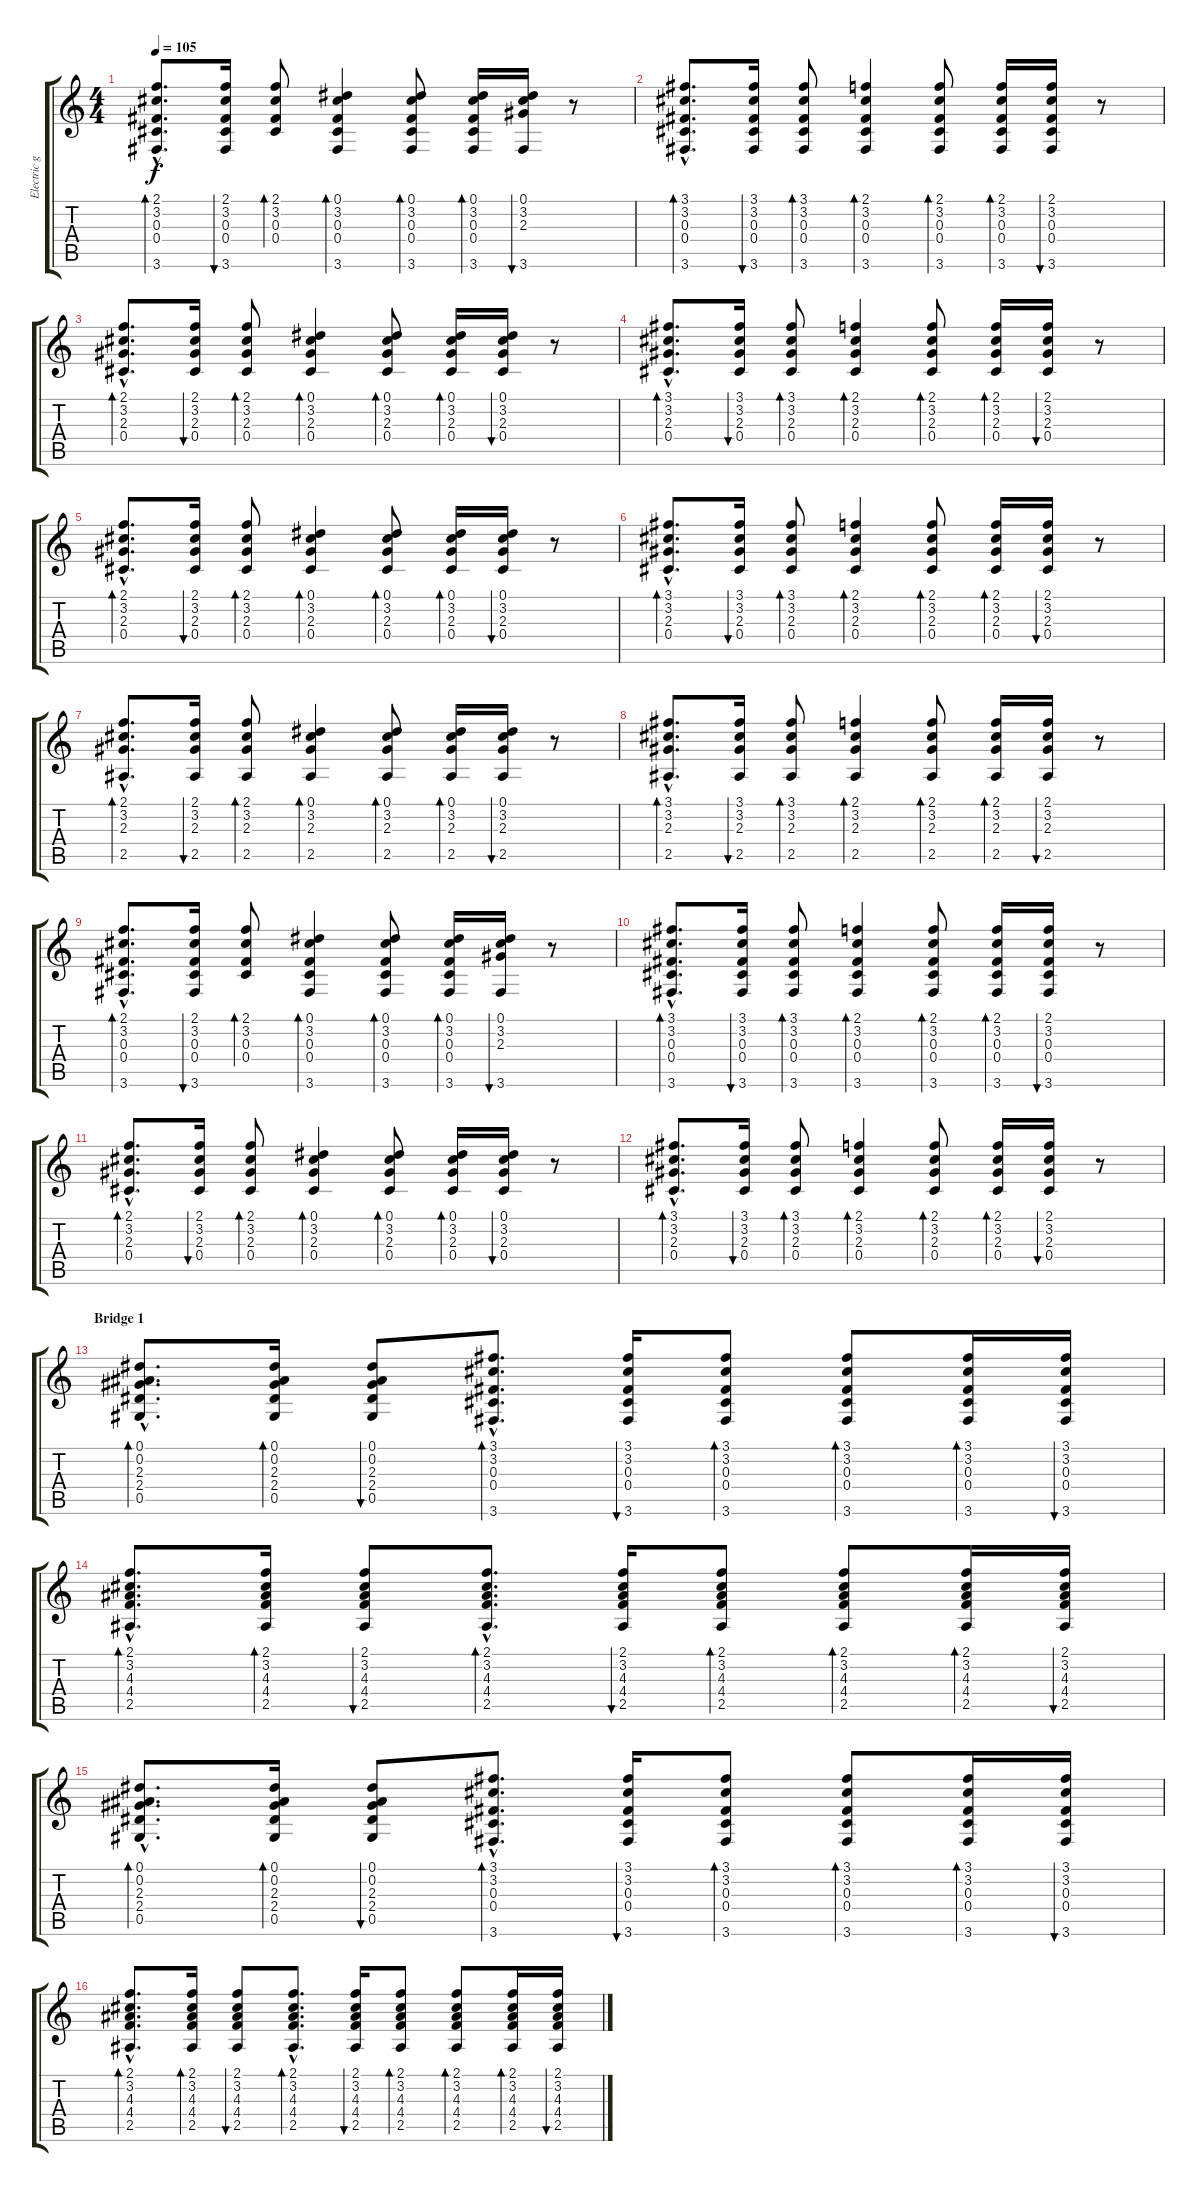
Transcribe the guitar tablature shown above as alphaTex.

\track ("Electric guitar (clean)" "Electric g") {instrument electricguitarclean}
\staff {score tabs}
\tuning (Eb4 Bb3 Gb3 Db3 Ab2 Eb2) {hide}
\ts (4 4)
\tempo 105
\clef g2
\ks c
(2.1{hac} 3.2{hac} 0.3{hac} 0.4{hac} 3.6{hac}).8{d bd 60 dy f} (2.1 3.2 0.3 0.4 3.6).16{bu 60} (2.1 3.2 0.3 0.4).8{bd 60} (0.1 3.2 0.3 0.4 3.6).4{bd 60} (0.1 3.2 0.3 0.4 3.6).8{bd 60} (0.1 3.2 0.3 0.4 3.6).16{bd 60} (0.1 3.2 2.3 3.6).16{bu 60} r.8 |
(3.1{hac} 3.2{hac} 0.3{hac} 0.4{hac} 3.6{hac}).8{d bd 60} (3.1 3.2 0.3 0.4 3.6).16{bu 60} (3.1 3.2 0.3 0.4 3.6).8{bd 60} (2.1 3.2 0.3 0.4 3.6).4{bd 60} (2.1 3.2 0.3 0.4 3.6).8{bd 60} (2.1 3.2 0.3 0.4 3.6).16{bd 60} (2.1 3.2 0.3 0.4 3.6).16{bu 60} r.8 |
(2.1{hac} 3.2{hac} 2.3{hac} 0.4{hac}).8{d bd 60} (2.1 3.2 2.3 0.4).16{bu 60} (2.1 3.2 2.3 0.4).8{bd 60} (0.1 3.2 2.3 0.4).4{bd 60} (0.1 3.2 2.3 0.4).8{bd 60} (0.1 3.2 2.3 0.4).16{bd 60} (0.1 3.2 2.3 0.4).16{bu 60} r.8 |
(3.1{hac} 3.2{hac} 2.3{hac} 0.4{hac}).8{d bd 60} (3.1 3.2 2.3 0.4).16{bu 60} (3.1 3.2 2.3 0.4).8{bd 60} (2.1 3.2 2.3 0.4).4{bd 60} (2.1 3.2 2.3 0.4).8{bd 60} (2.1 3.2 2.3 0.4).16{bd 60} (2.1 3.2 2.3 0.4).16{bu 60} r.8 |
(2.1{hac} 3.2{hac} 2.3{hac} 0.4{hac}).8{d bd 60} (2.1 3.2 2.3 0.4).16{bu 60} (2.1 3.2 2.3 0.4).8{bd 60} (0.1 3.2 2.3 0.4).4{bd 60} (0.1 3.2 2.3 0.4).8{bd 60} (0.1 3.2 2.3 0.4).16{bd 60} (0.1 3.2 2.3 0.4).16{bu 60} r.8 |
(3.1{hac} 3.2{hac} 2.3{hac} 0.4{hac}).8{d bd 60} (3.1 3.2 2.3 0.4).16{bu 60} (3.1 3.2 2.3 0.4).8{bd 60} (2.1 3.2 2.3 0.4).4{bd 60} (2.1 3.2 2.3 0.4).8{bd 60} (2.1 3.2 2.3 0.4).16{bd 60} (2.1 3.2 2.3 0.4).16{bu 60} r.8 |
(2.1{hac} 3.2{hac} 2.3{hac} 2.5{hac}).8{d bd 60} (2.1 3.2 2.3 2.5).16{bu 60} (2.1 3.2 2.3 2.5).8{bd 60} (0.1 3.2 2.3 2.5).4{bd 60} (0.1 3.2 2.3 2.5).8{bd 60} (0.1 3.2 2.3 2.5).16{bd 60} (0.1 3.2 2.3 2.5).16{bu 60} r.8 |
(3.1{hac} 3.2{hac} 2.3{hac} 2.5{hac}).8{d bd 60} (3.1 3.2 2.3 2.5).16{bu 60} (3.1 3.2 2.3 2.5).8{bd 60} (2.1 3.2 2.3 2.5).4{bd 60} (2.1 3.2 2.3 2.5).8{bd 60} (2.1 3.2 2.3 2.5).16{bd 60} (2.1 3.2 2.3 2.5).16{bu 60} r.8 |
(2.1{hac} 3.2{hac} 0.3{hac} 0.4{hac} 3.6{hac}).8{d bd 60} (2.1 3.2 0.3 0.4 3.6).16{bu 60} (2.1 3.2 0.3 0.4).8{bd 60} (0.1 3.2 0.3 0.4 3.6).4{bd 60} (0.1 3.2 0.3 0.4 3.6).8{bd 60} (0.1 3.2 0.3 0.4 3.6).16{bd 60} (0.1 3.2 2.3 3.6).16{bu 60} r.8 |
(3.1{hac} 3.2{hac} 0.3{hac} 0.4{hac} 3.6{hac}).8{d bd 60} (3.1 3.2 0.3 0.4 3.6).16{bu 60} (3.1 3.2 0.3 0.4 3.6).8{bd 60} (2.1 3.2 0.3 0.4 3.6).4{bd 60} (2.1 3.2 0.3 0.4 3.6).8{bd 60} (2.1 3.2 0.3 0.4 3.6).16{bd 60} (2.1 3.2 0.3 0.4 3.6).16{bu 60} r.8 |
(2.1{hac} 3.2{hac} 2.3{hac} 0.4{hac}).8{d bd 60} (2.1 3.2 2.3 0.4).16{bu 60} (2.1 3.2 2.3 0.4).8{bd 60} (0.1 3.2 2.3 0.4).4{bd 60} (0.1 3.2 2.3 0.4).8{bd 60} (0.1 3.2 2.3 0.4).16{bd 60} (0.1 3.2 2.3 0.4).16{bu 60} r.8 |
(3.1{hac} 3.2{hac} 2.3{hac} 0.4{hac}).8{d bd 60} (3.1 3.2 2.3 0.4).16{bu 60} (3.1 3.2 2.3 0.4).8{bd 60} (2.1 3.2 2.3 0.4).4{bd 60} (2.1 3.2 2.3 0.4).8{bd 60} (2.1 3.2 2.3 0.4).16{bd 60} (2.1 3.2 2.3 0.4).16{bu 60} r.8 |
\section ("" "Bridge 1")
(0.1{hac} 0.2{hac} 2.3{hac} 2.4{hac} 0.5{hac}).8{d bd 60} (0.1 0.2 2.3 2.4 0.5).16{bd 60} (0.1 0.2 2.3 2.4 0.5).8{bu 60} (3.1{hac} 3.2{hac} 0.3{hac} 0.4{hac} 3.6{hac}).8{d bd 60} (3.1 3.2 0.3 0.4 3.6).16{bu 60} (3.1 3.2 0.3 0.4 3.6).8{bd 60} (3.1 3.2 0.3 0.4 3.6).8{bd 60} (3.1 3.2 0.3 0.4 3.6).16{bd 60} (3.1 3.2 0.3 0.4 3.6).16{bu 60} |
(2.1{hac} 3.2{hac} 4.3{hac} 4.4{hac} 2.5{hac}).8{d bd 60} (2.1 3.2 4.3 4.4 2.5).16{bd 60} (2.1 3.2 4.3 4.4 2.5).8{bu 60} (2.1{hac} 3.2{hac} 4.3{hac} 4.4{hac} 2.5{hac}).8{d bd 60} (2.1 3.2 4.3 4.4 2.5).16{bu 60} (2.1 3.2 4.3 4.4 2.5).8{bd 60} (2.1 3.2 4.3 4.4 2.5).8{bd 60} (2.1 3.2 4.3 4.4 2.5).16{bd 60} (2.1 3.2 4.3 4.4 2.5).16{bu 60} |
(0.1{hac} 0.2{hac} 2.3{hac} 2.4{hac} 0.5{hac}).8{d bd 60} (0.1 0.2 2.3 2.4 0.5).16{bd 60} (0.1 0.2 2.3 2.4 0.5).8{bu 60} (3.1{hac} 3.2{hac} 0.3{hac} 0.4{hac} 3.6{hac}).8{d bd 60} (3.1 3.2 0.3 0.4 3.6).16{bu 60} (3.1 3.2 0.3 0.4 3.6).8{bd 60} (3.1 3.2 0.3 0.4 3.6).8{bd 60} (3.1 3.2 0.3 0.4 3.6).16{bd 60} (3.1 3.2 0.3 0.4 3.6).16{bu 60} |
(2.1{hac} 3.2{hac} 4.3{hac} 4.4{hac} 2.5{hac}).8{d bd 60} (2.1 3.2 4.3 4.4 2.5).16{bd 60} (2.1 3.2 4.3 4.4 2.5).8{bu 60} (2.1{hac} 3.2{hac} 4.3{hac} 4.4{hac} 2.5{hac}).8{d bd 60} (2.1 3.2 4.3 4.4 2.5).16{bu 60} (2.1 3.2 4.3 4.4 2.5).8{bd 60} (2.1 3.2 4.3 4.4 2.5).8{bd 60} (2.1 3.2 4.3 4.4 2.5).16{bd 60} (2.1 3.2 4.3 4.4 2.5).16{bu 60}
